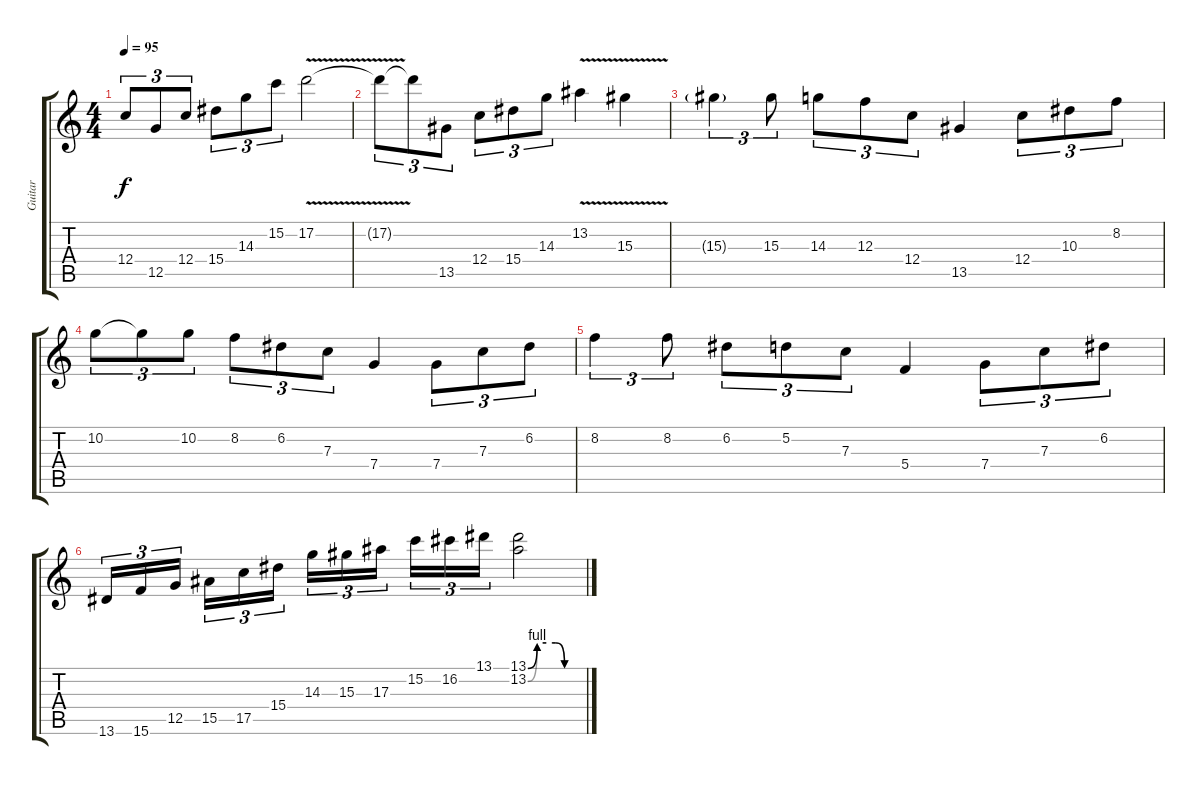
\track ("Guitar" "Guitar") {instrument overdrivenguitar}
\staff {score tabs}
\tuning (D4 A3 F3 C3 G2 D2) {hide}
\ts (4 4)
\tempo 95
\clef g2
\ks c
12.4.8{tu (3 2) dy f} 12.5.8{tu (3 2)} 12.4.8{tu (3 2)} 15.4.8{tu (3 2)} 14.3.8{tu (3 2)} 15.2.8{tu (3 2)} 17.2{v}.2 |
17.2{t}.8{tu (3 2)} 17.2{t}.8{tu (3 2)} 13.5.8{tu (3 2)} 12.4.8{tu (3 2)} 15.4.8{tu (3 2)} 14.3.8{tu (3 2)} 13.2{v}.4 15.3{v}.4 |
15.3{g}.4{tu (3 2)} 15.3.8{tu (3 2)} 14.3.8{tu (3 2)} 12.3.8{tu (3 2)} 12.4.8{tu (3 2)} 13.5.4 12.4.8{tu (3 2)} 10.3.8{tu (3 2)} 8.2.8{tu (3 2)} |
10.2.8{tu (3 2)} 10.2{t}.8{tu (3 2)} 10.2.8{tu (3 2)} 8.2.8{tu (3 2)} 6.2.8{tu (3 2)} 7.3.8{tu (3 2)} 7.4.4 7.4.8{tu (3 2)} 7.3.8{tu (3 2)} 6.2.8{tu (3 2)} |
8.2.4{tu (3 2)} 8.2.8{tu (3 2)} 6.2.8{tu (3 2)} 5.2.8{tu (3 2)} 7.3.8{tu (3 2)} 5.4.4 7.4.8{tu (3 2)} 7.3.8{tu (3 2)} 6.2.8{tu (3 2)} |
13.6.16{tu (3 2)} 15.6.16{tu (3 2)} 12.5.16{tu (3 2) beam splitsecondary} 15.5.16{tu (3 2)} 17.5.16{tu (3 2)} 15.4.16{tu (3 2)} 14.3.16{tu (3 2)} 15.3.16{tu (3 2)} 17.3.16{tu (3 2) beam splitsecondary} 15.2.16{tu (3 2)} 16.2.16{tu (3 2)} 13.1.16{tu (3 2)} (13.1{be (custom 0 0 10 4 20 4 30 4 40 0 60 0)} 13.2{be (custom 0 0 10 4 20 4 31 4 40 0 60 0)}).2
